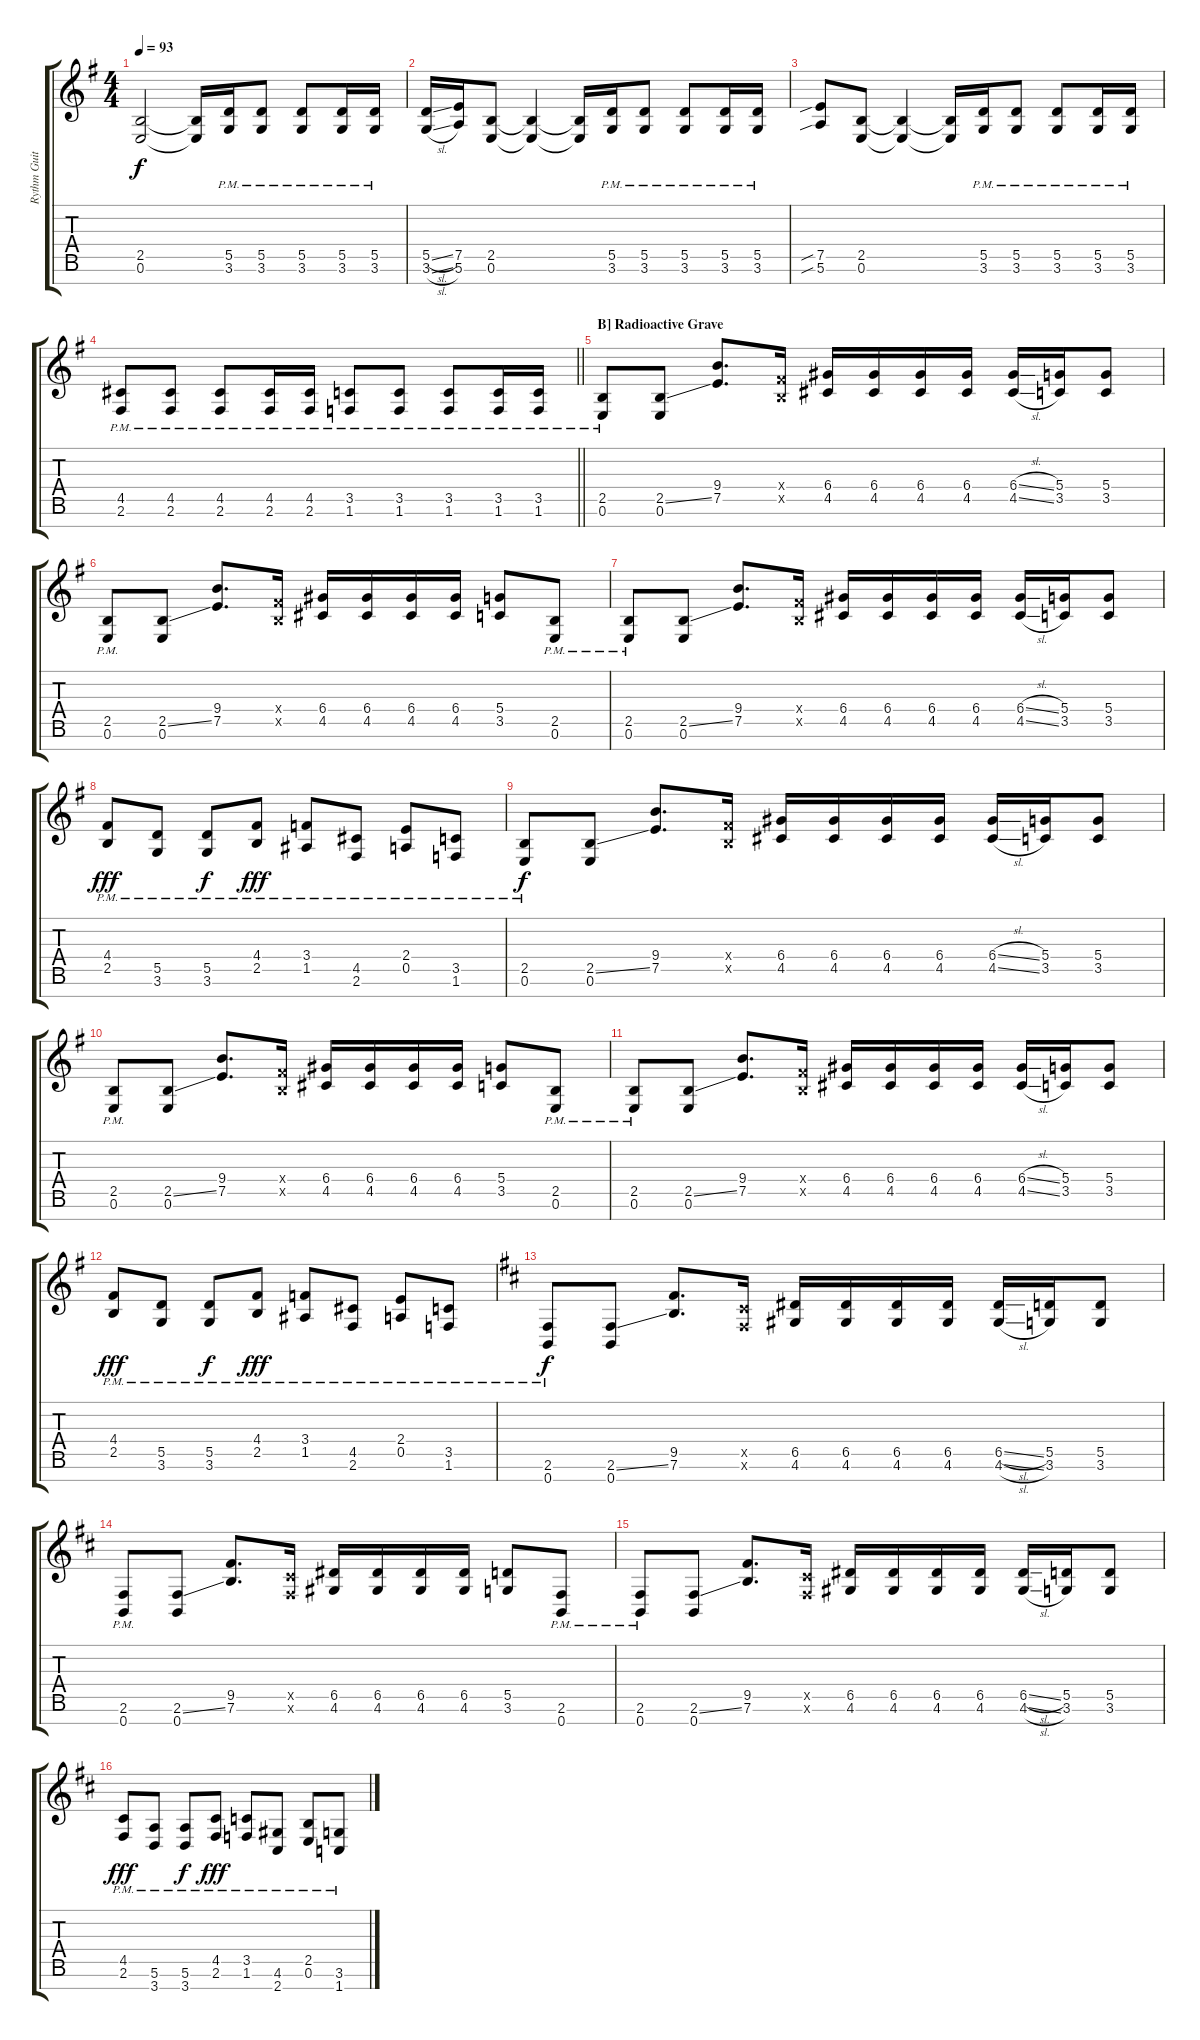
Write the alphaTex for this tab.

\track ("Rythm Guitar - Arjen Lucassen" "Rythm Guit") {instrument distortionguitar}
\staff {score tabs}
\tuning (E4 B3 G3 D3 A2 E2 B1) {hide}
\ts (4 4)
\tempo 93
\clef g2
\ks eminor
(2.5 0.6).2{dy f} (2.5{t} 0.6{t}).16 (5.5{pm} 3.6{pm}).16 (5.5{pm} 3.6{pm}).8 (5.5{pm} 3.6{pm}).8 (5.5{pm} 3.6{pm}).16 (5.5{pm} 3.6{pm}).16 |
(5.5{sl} 3.6{sl}).16 (7.5 5.6).16 (2.5 0.6).8 (2.5{t} 0.6{t}).4 (2.5{t} 0.6{t}).16 (5.5{pm} 3.6{pm}).16 (5.5{pm} 3.6{pm}).8 (5.5{pm} 3.6{pm}).8 (5.5{pm} 3.6{pm}).16 (5.5{pm} 3.6{pm}).16 |
(7.5{sib} 5.6{sib}).8 (2.5 0.6).8 (2.5{t} 0.6{t}).4 (2.5{t} 0.6{t}).16 (5.5{pm} 3.6{pm}).16 (5.5{pm} 3.6{pm}).8 (5.5{pm} 3.6{pm}).8 (5.5{pm} 3.6{pm}).16 (5.5{pm} 3.6{pm}).16 |
\barLineRight lightlight
(4.5{pm} 2.6{pm}).8 (4.5{pm} 2.6{pm}).8 (4.5{pm} 2.6{pm}).8 (4.5{pm} 2.6{pm}).16 (4.5{pm} 2.6{pm}).16 (3.5{pm} 1.6{pm}).8 (3.5{pm} 1.6{pm}).8 (3.5{pm} 1.6{pm}).8 (3.5{pm} 1.6{pm}).16 (3.5{pm} 1.6{pm}).16 |
\section ("" "B] Radioactive Grave")
(2.5{pm} 0.6{pm}).8 (2.5{ss} 0.6).8 (9.4 7.5).8{d} (4.4{x} 2.5{x}).16 (6.4 4.5).16 (6.4 4.5).16 (6.4 4.5).16 (6.4 4.5).16 (6.4{sl} 4.5{sl}).16 (5.4 3.5).16 (5.4 3.5).8 |
(2.5{pm} 0.6{pm}).8 (2.5{ss} 0.6).8 (9.4 7.5).8{d} (4.4{x} 2.5{x}).16 (6.4 4.5).16 (6.4 4.5).16 (6.4 4.5).16 (6.4 4.5).16 (5.4 3.5).8 (2.5{pm} 0.6{pm}).8 |
(2.5{pm} 0.6{pm}).8 (2.5{ss} 0.6).8 (9.4 7.5).8{d} (4.4{x} 2.5{x}).16 (6.4 4.5).16 (6.4 4.5).16 (6.4 4.5).16 (6.4 4.5).16 (6.4{sl} 4.5{sl}).16 (5.4 3.5).16 (5.4 3.5).8 |
(4.4{pm} 2.5{pm}).8{dy fff} (5.5{pm} 3.6{pm}).8 (5.5{pm} 3.6{pm}).8{dy f} (4.4{pm} 2.5{pm}).8{dy fff} (3.4{pm} 1.5{pm}).8 (4.5{pm} 2.6{pm}).8 (2.4{pm} 0.5{pm}).8 (3.5{pm} 1.6{pm}).8 |
(2.5{pm} 0.6{pm}).8{dy f} (2.5{ss} 0.6).8 (9.4 7.5).8{d} (4.4{x} 2.5{x}).16 (6.4 4.5).16 (6.4 4.5).16 (6.4 4.5).16 (6.4 4.5).16 (6.4{sl} 4.5{sl}).16 (5.4 3.5).16 (5.4 3.5).8 |
(2.5{pm} 0.6{pm}).8 (2.5{ss} 0.6).8 (9.4 7.5).8{d} (4.4{x} 2.5{x}).16 (6.4 4.5).16 (6.4 4.5).16 (6.4 4.5).16 (6.4 4.5).16 (5.4 3.5).8 (2.5{pm} 0.6{pm}).8 |
(2.5{pm} 0.6{pm}).8 (2.5{ss} 0.6).8 (9.4 7.5).8{d} (4.4{x} 2.5{x}).16 (6.4 4.5).16 (6.4 4.5).16 (6.4 4.5).16 (6.4 4.5).16 (6.4{sl} 4.5{sl}).16 (5.4 3.5).16 (5.4 3.5).8 |
(4.4{pm} 2.5{pm}).8{dy fff} (5.5{pm} 3.6{pm}).8 (5.5{pm} 3.6{pm}).8{dy f} (4.4{pm} 2.5{pm}).8{dy fff} (3.4{pm} 1.5{pm}).8 (4.5{pm} 2.6{pm}).8 (2.4{pm} 0.5{pm}).8 (3.5{pm} 1.6{pm}).8 |
\ks bminor
(2.6{pm} 0.7{pm}).8{dy f} (2.6{ss} 0.7).8 (9.5 7.6).8{d} (4.5{x} 2.6{x}).16 (6.5 4.6).16 (6.5 4.6).16 (6.5 4.6).16 (6.5 4.6).16 (6.5{sl} 4.6{sl}).16 (5.5 3.6).16 (5.5 3.6).8 |
(2.6{pm} 0.7{pm}).8 (2.6{ss} 0.7).8 (9.5 7.6).8{d} (4.5{x} 2.6{x}).16 (6.5 4.6).16 (6.5 4.6).16 (6.5 4.6).16 (6.5 4.6).16 (5.5 3.6).8 (2.6{pm} 0.7{pm}).8 |
(2.6{pm} 0.7{pm}).8 (2.6{ss} 0.7).8 (9.5 7.6).8{d} (4.5{x} 2.6{x}).16 (6.5 4.6).16 (6.5 4.6).16 (6.5 4.6).16 (6.5 4.6).16 (6.5{sl} 4.6{sl}).16 (5.5 3.6).16 (5.5 3.6).8 |
(4.5{pm} 2.6{pm}).8{dy fff} (5.6{pm} 3.7{pm}).8 (5.6{pm} 3.7{pm}).8{dy f} (4.5{pm} 2.6{pm}).8{dy fff} (3.5{pm} 1.6{pm}).8 (4.6{pm} 2.7{pm}).8 (2.5{pm} 0.6{pm}).8 (3.6{pm} 1.7{pm}).8
